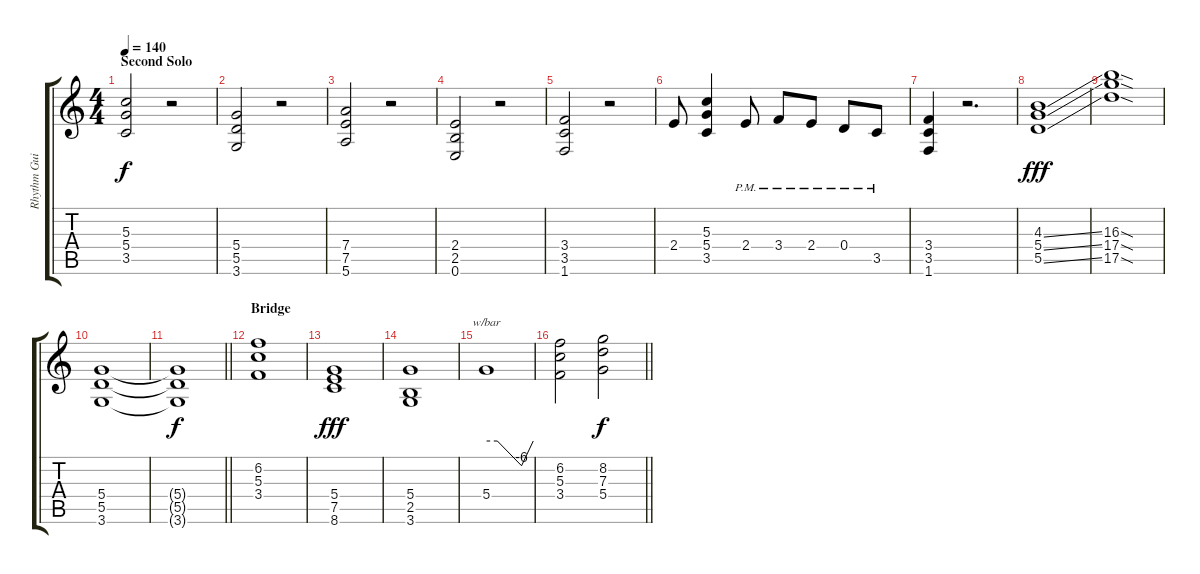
\track ("Rhythm Guitar (Maxime Callau)" "Rhythm Gui") {instrument distortionguitar}
\staff {score tabs}
\tuning (E4 B3 G3 D3 A2 E2) {hide}
\ts (4 4)
\section ("" "Second Solo")
\tempo 140
\clef g2
\ks c
(5.3 5.4 3.5).2{dy f} r.2 |
(5.4 5.5 3.6).2 r.2 |
(7.4 7.5 5.6).2 r.2 |
(2.4 2.5 0.6).2 r.2 |
(3.4 3.5 1.6).2 r.2 |
2.4.8 (5.3 5.4 3.5).4 2.4{pm}.8 3.4{pm}.8 2.4{pm}.8 0.4{pm}.8 3.5{pm}.8 |
(3.4 3.5 1.6).4 r.2{d} |
(4.3{ss} 5.4{ss} 5.5{ss}).1{dy fff} |
(16.3{sod} 17.4{sod} 17.5{sod}).1 |
(5.4 5.5 3.6).1 |
\barLineRight lightlight
(5.4{t} 5.5{t} 3.6{t}).1{dy f} |
\section ("" "Bridge")
(6.2 5.3 3.4).1 |
(5.4 7.5 8.6).1{dy fff} |
(5.4 2.5 3.6).1 |
5.4.1{tbe (custom default 0 0 14 0 45 -24 60 0)} |
\barLineRight lightlight
(6.2 5.3 3.4).2 (8.2 7.3 5.4).2{dy f}
